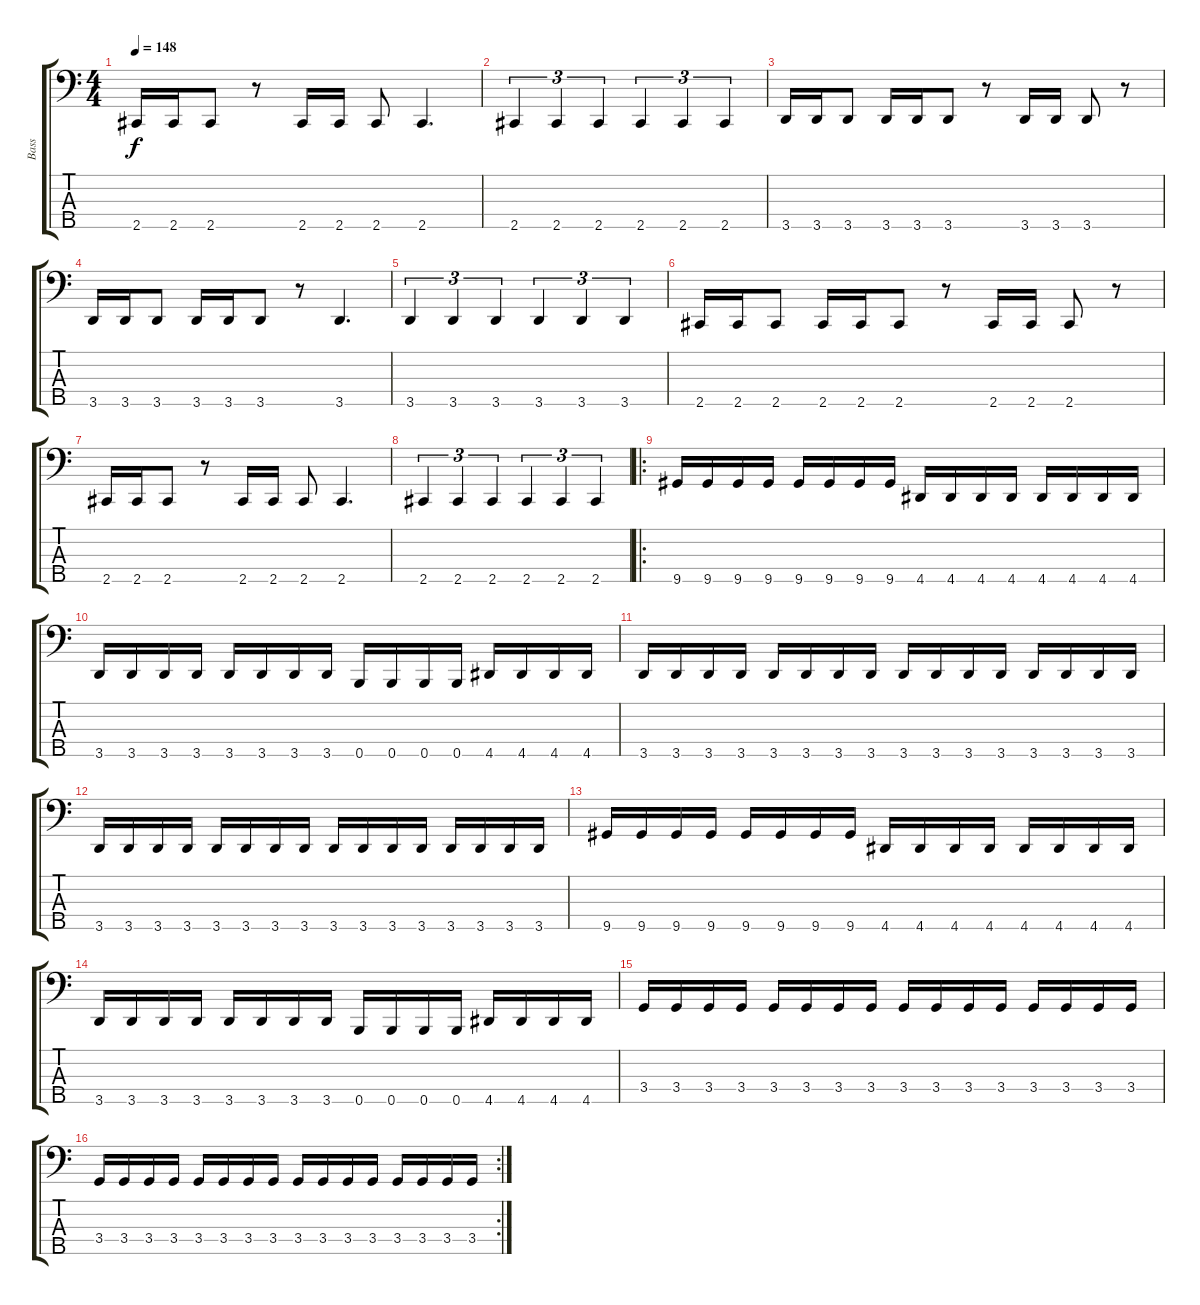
\track ("Bass" "Bass") {instrument electricbasspick}
\staff {score tabs}
\tuning (G2 D2 A1 E1 B0) {hide}
\ts (4 4)
\tempo 148
\clef f4
\ks c
2.5.16{dy f} 2.5.16 2.5.8 r.8 2.5.16 2.5.16 2.5.8 2.5.4{d} |
2.5.4{tu (3 2)} 2.5.4{tu (3 2)} 2.5.4{tu (3 2)} 2.5.4{tu (3 2)} 2.5.4{tu (3 2)} 2.5.4{tu (3 2)} |
3.5.16 3.5.16 3.5.8 3.5.16 3.5.16 3.5.8 r.8 3.5.16 3.5.16 3.5.8 r.8 |
3.5.16 3.5.16 3.5.8 3.5.16 3.5.16 3.5.8 r.8 3.5.4{d} |
3.5.4{tu (3 2)} 3.5.4{tu (3 2)} 3.5.4{tu (3 2)} 3.5.4{tu (3 2)} 3.5.4{tu (3 2)} 3.5.4{tu (3 2)} |
2.5.16 2.5.16 2.5.8 2.5.16 2.5.16 2.5.8 r.8 2.5.16 2.5.16 2.5.8 r.8 |
2.5.16 2.5.16 2.5.8 r.8 2.5.16 2.5.16 2.5.8 2.5.4{d} |
2.5.4{tu (3 2)} 2.5.4{tu (3 2)} 2.5.4{tu (3 2)} 2.5.4{tu (3 2)} 2.5.4{tu (3 2)} 2.5.4{tu (3 2)} |
\ro
9.5.16 9.5.16 9.5.16 9.5.16 9.5.16 9.5.16 9.5.16 9.5.16 4.5.16 4.5.16 4.5.16 4.5.16 4.5.16 4.5.16 4.5.16 4.5.16 |
3.5.16 3.5.16 3.5.16 3.5.16 3.5.16 3.5.16 3.5.16 3.5.16 0.5.16 0.5.16 0.5.16 0.5.16 4.5.16 4.5.16 4.5.16 4.5.16 |
3.5.16 3.5.16 3.5.16 3.5.16 3.5.16 3.5.16 3.5.16 3.5.16 3.5.16 3.5.16 3.5.16 3.5.16 3.5.16 3.5.16 3.5.16 3.5.16 |
3.5.16 3.5.16 3.5.16 3.5.16 3.5.16 3.5.16 3.5.16 3.5.16 3.5.16 3.5.16 3.5.16 3.5.16 3.5.16 3.5.16 3.5.16 3.5.16 |
9.5.16 9.5.16 9.5.16 9.5.16 9.5.16 9.5.16 9.5.16 9.5.16 4.5.16 4.5.16 4.5.16 4.5.16 4.5.16 4.5.16 4.5.16 4.5.16 |
3.5.16 3.5.16 3.5.16 3.5.16 3.5.16 3.5.16 3.5.16 3.5.16 0.5.16 0.5.16 0.5.16 0.5.16 4.5.16 4.5.16 4.5.16 4.5.16 |
3.4.16 3.4.16 3.4.16 3.4.16 3.4.16 3.4.16 3.4.16 3.4.16 3.4.16 3.4.16 3.4.16 3.4.16 3.4.16 3.4.16 3.4.16 3.4.16 |
\rc 2
3.4.16 3.4.16 3.4.16 3.4.16 3.4.16 3.4.16 3.4.16 3.4.16 3.4.16 3.4.16 3.4.16 3.4.16 3.4.16 3.4.16 3.4.16 3.4.16
